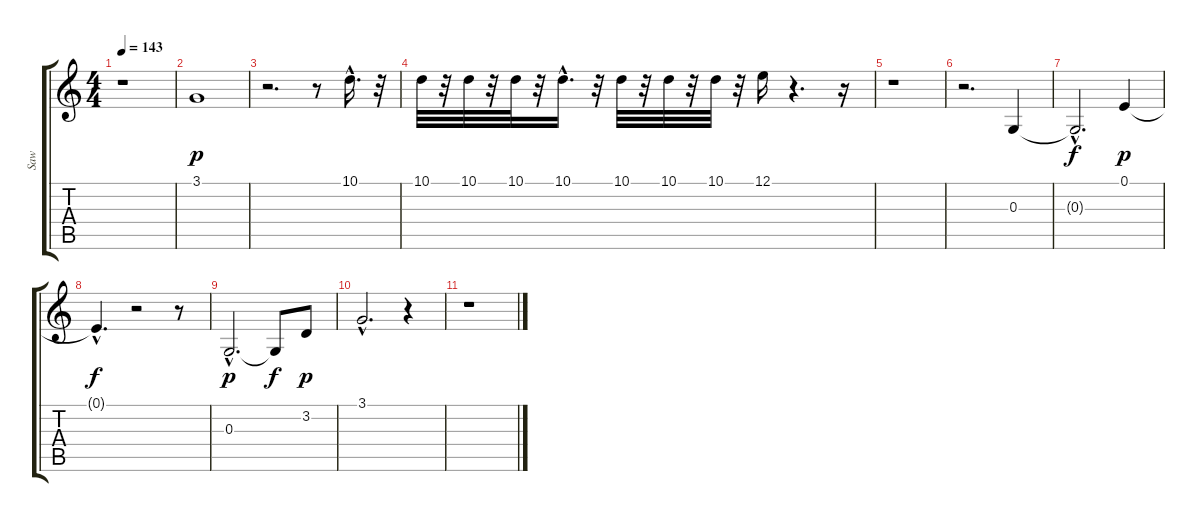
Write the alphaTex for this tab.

\track ("Saw" "Saw") {instrument lead2sawtooth}
\staff {score tabs}
\tuning (E4 B3 G3 D3 A2 E2) {hide}
\ts (4 4)
\tempo 143
\clef g2
\ks c
r.1{dy p} |
3.1.1 |
r.2{d} r.8 10.1{hac}.16{d} r.32 |
10.1.32 r.32 10.1.32 r.32 10.1.32 r.32 10.1{hac}.16{d} r.32 10.1.32 r.32 10.1.32 r.32 10.1.32 r.32 12.1.16 r.4{d} r.16 |
r.1 |
r.2{d} 0.3.4 |
0.3{hac t}.2{d dy f} 0.1.4{dy p} |
0.1{hac t}.4{d dy f} r.2 r.8 |
0.3{hac}.2{d dy p} 0.3{t}.8{dy f} 3.2.8{dy p} |
3.1{hac}.2{d} r.4 |
r.1
